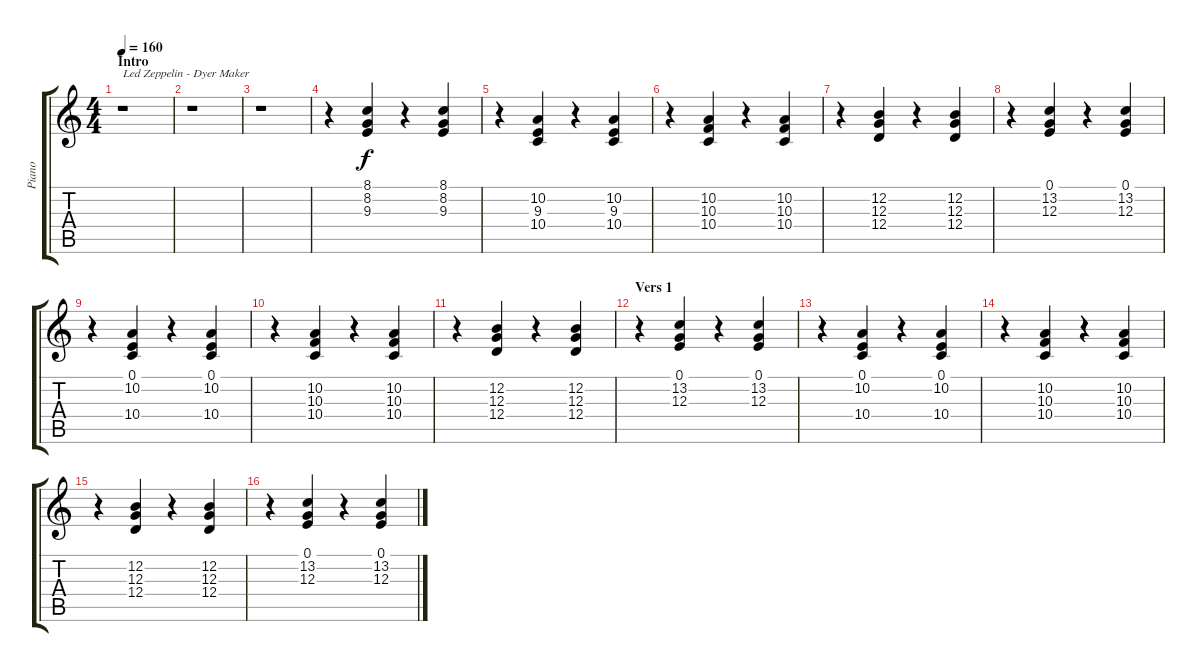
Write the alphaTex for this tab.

\track ("Piano" "Piano") {instrument electricpiano1}
\staff {score tabs}
\tuning (E4 B3 G3 D3 A2 E2) {hide}
\ts (4 4)
\section ("" "Intro")
\tempo 160
\clef g2
\ks c
r.1{txt "Led Zeppelin - Dyer Maker" dy f instrument electricpiano1} |
r.1 |
r.1 |
r.4 (8.1 8.2 9.3).4 r.4 (8.1 8.2 9.3).4 |
r.4 (10.2 9.3 10.4).4 r.4 (10.2 9.3 10.4).4 |
r.4 (10.2 10.3 10.4).4 r.4 (10.2 10.3 10.4).4 |
r.4 (12.2 12.3 12.4).4 r.4 (12.2 12.3 12.4).4 |
r.4 (0.1 13.2 12.3).4 r.4 (0.1 13.2 12.3).4 |
r.4 (0.1 10.2 10.4).4 r.4 (0.1 10.2 10.4).4 |
r.4 (10.2 10.3 10.4).4 r.4 (10.2 10.3 10.4).4 |
r.4 (12.2 12.3 12.4).4 r.4 (12.2 12.3 12.4).4 |
\section ("" "Vers 1")
r.4 (0.1 13.2 12.3).4 r.4 (0.1 13.2 12.3).4 |
r.4 (0.1 10.2 10.4).4 r.4 (0.1 10.2 10.4).4 |
r.4 (10.2 10.3 10.4).4 r.4 (10.2 10.3 10.4).4 |
r.4 (12.2 12.3 12.4).4 r.4 (12.2 12.3 12.4).4 |
r.4 (0.1 13.2 12.3).4 r.4 (0.1 13.2 12.3).4
